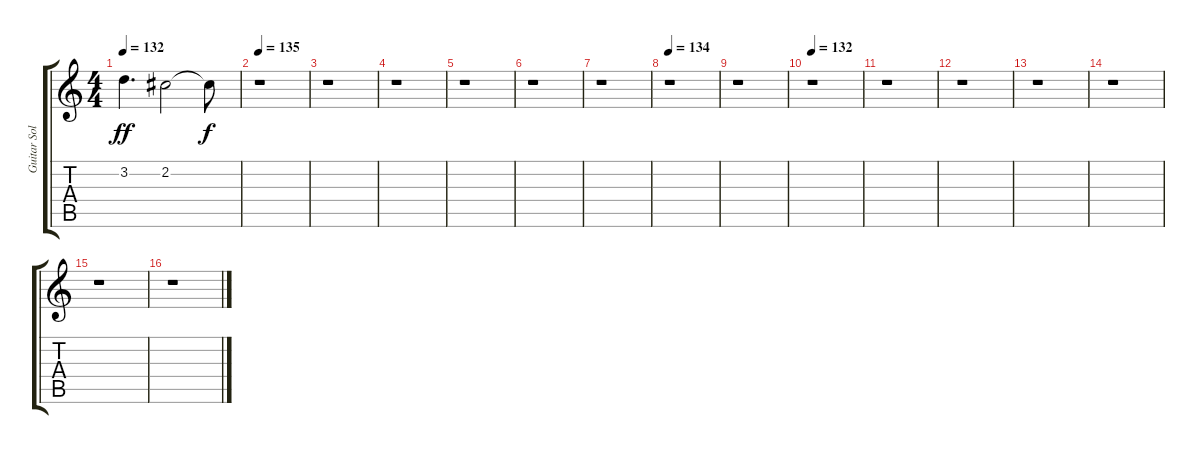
\track ("Guitar Solo (May)" "Guitar Sol") {instrument distortionguitar}
\staff {score tabs}
\tuning (E4 B3 G3 D3 A2 E2) {hide}
\ts (4 4)
\tempo 132
\clef g2
\ks c
3.2.4{d dy ff} 2.2.2 2.2{t}.8{dy f} |
\tempo 135
r.1 |
r.1 |
r.1 |
r.1 |
r.1 |
r.1 |
\tempo 134
r.1 |
r.1 |
\tempo 132
r.1 |
r.1 |
r.1 |
r.1 |
r.1 |
r.1 |
r.1
